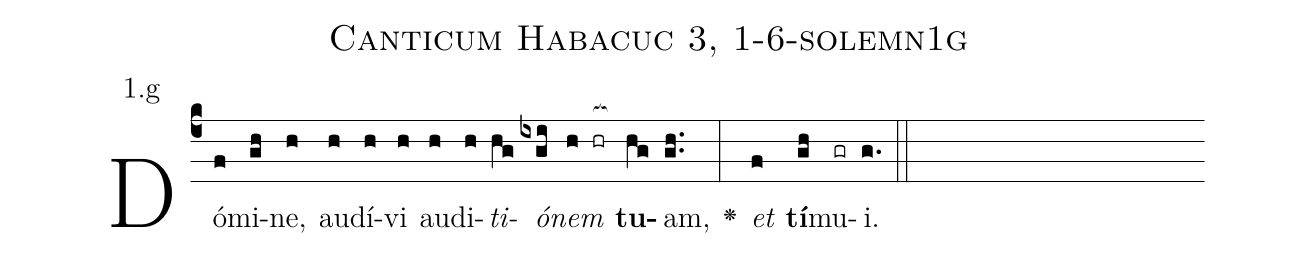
name: Canticum Habacuc 3, 1-6-solemn1g;
annotation: 1.g;
%%
(c4)Dó(f)mi(gh)ne,(h) au(h)dí(h)vi(h) au(h)di(h)<i>ti</i>(hg)<i>ó</i>(ixgi)<i>nem</i>(h hr[ocb:1{]) <b>tu</b>(hg[ocb:0}])am,(gh..) <v>\greheightstar</v>(:) <i>et</i>(f) <b>tí</b>(gh)mu(gr)i.(g.) (::)


%E(h) u(h) o(g) u(f) a(gh) e.(g.) (::)
